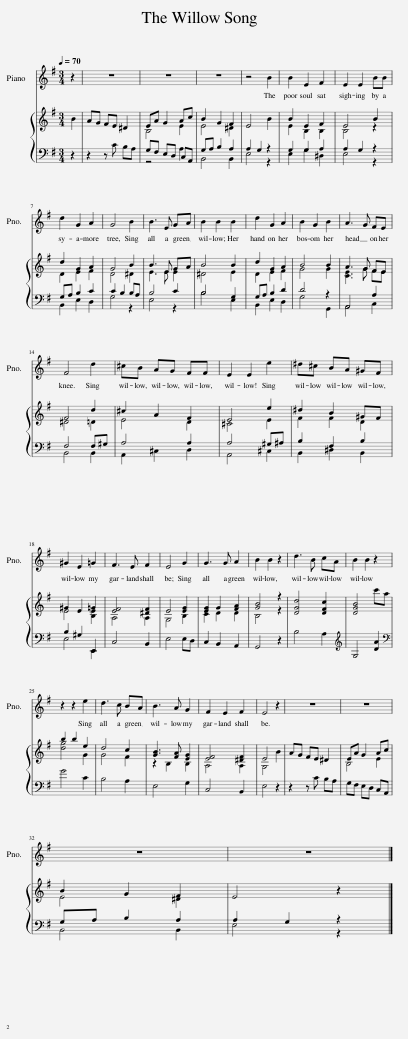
X:1
%%score 1 { ( 2 4 ) | ( 3 5 ) }
L:1/8
Q:1/4=70
M:3/4
I:linebreak $
K:G
V:1 treble
V:2 treble
V:4 treble
V:3 bass
V:5 bass
V:1
 z2 | z6 | z6 | z6 | z4 B2 | %5
 B2 E2 F2 | E2 E2 BB |$ d2 G2 A2 | G4 B2 | B3 E GA | %10
 B2 B2 B2 | d2 G2 A2 | B2 G2 B2 | A3 G FE |$ F4 d2 | %15
 ^cB AG FF | E2 E2 e2 | ^d^c BA ^GF |$ ^G2 E2 =G2 | F3 E F2 | %20
 E4 G2 | G3 G A2 | B2 B2 z2 | d3 B cA | B2 B2 z2 |$ %25
 z2 z2 e2 | d3 c BA | B3 A G2 | F2 E2 F2 | E4 z2 | %30
 z6 | z6 |$ z6 | z6 |] %34
V:2
 B2 | AG FE ^D2 | EA G2 Ac | B2 G2 F2 | E4 B2 | %5
 B2 E2 F2 | E4 B2 |$ d2 G2 A2 | G4 B2 | B3 E GA | %10
 B4 B2 | d2 G2 A2 | B4 B2 | A3 G FE |$ F4 d2 | %15
 ^c2 A2 F2 | E4 e2 | ^d2 B2 ^GF |$ ^G2 E2 =G2 | [EF]4 [^DF]2 | %20
 E4 [EG]2 | [EG]2 G2 [FA]2 | [GB]4 z2 | [DGd]4 [DFc]2 | [DGB]4 c'a |$ %25
 b2 b2 e2 | d4 c2 | [GB]3 [FA] [EG]2 | [EF]4 [^DF]2 | E4 B2 | %30
 AG FE ^D2 | EA G2 Ac |$ B2 G2 F2 | E4 z2 |] %34
V:3
 z2 | z2 z C B,A, | G,F, E,D, C,A,, | G,A, B,2 A,2 | A,2 G,2 z2 | %5
 G,2 G,2 A,2 | A,2 G,2 z2 |$ G,A, B,2 C2 | C2 B,2 B,A, | B,4 C2 | %10
 B,4 G,2 | G,A, B,2 D2 | D4 z2 | A,,4 A,2 |$ F,4 F,^G, | %15
 A,4 A,2 | A,4 ^G,^A, | B,2 F,2 B,2 |$ B,2 ^G,2 E,,2 | C,4 B,,2 | %20
 E,4 E,D, | C,2 B,,2 A,,2 | G,,4 z2 | B,4 A,2 |[K:treble] G,4 [DA]2 |$ %25
[K:bass] G4 C2 | B,4 A,2 | E,4 G,2 | C,4 B,,2 | E,4 z2 | %30
 z2 z C B,A, | G,F, E,D, C,A,, |$ G,A, B,2 A,2 | A,2 G,2 z2 |] %34
V:4
 x2 | x6 | B,4 E2 | E4 ^D2 | x6 | %5
 E2 B,2 B,2 | B,4 z2 |$ D2 E2 F2 | D4 ^D2 | E3 E E2 | %10
 ^D4 E2 | D2 E2 F2 | G4 G2 | [CE]3 G FE |$ ^D4 =D2 | %15
 E4 D2 | ^C4 E2 | F2 F2 D2 |$ E4 [B,E]2 | A,4 A,2 | %20
 G,4 B,2 | C2 D2 D2 | B,4 z2 | x6 | x6 |$ %25
 [dg]4 G2 | G4 F2 | z2 B,2 B,2 | A,4 A,2 | G,4 x2 | %30
 x6 | B,4 E2 |$ E4 ^D2 | x6 |] %34
V:5
 x2 | x6 | z4 A,2 | B,,4 B,,2 | E,4 z2 | %5
 E,2 G,2 ^D,2 | E,4 z2 |$ B,,2 E,2 D,2 | G,4 z2 | E,4 z2 | %10
 B,4 E,2 | B,,2 E,2 D,2 | G,4 G,,2 | A,,4 C,2 |$ B,,4 B,,2 | %15
 A,,2 ^C,2 D,2 | A,,4 ^C,2 | B,,2 ^D,2 B,,2 |$ E,4 E,,2 | x6 | %20
 x6 | x6 | x6 | x6 |[K:treble] x6 |$ %25
[K:bass] x6 | x6 | x6 | x6 | x6 | %30
 x6 | x6 |$ B,,4 B,,2 | E,4 z2 |] %34
